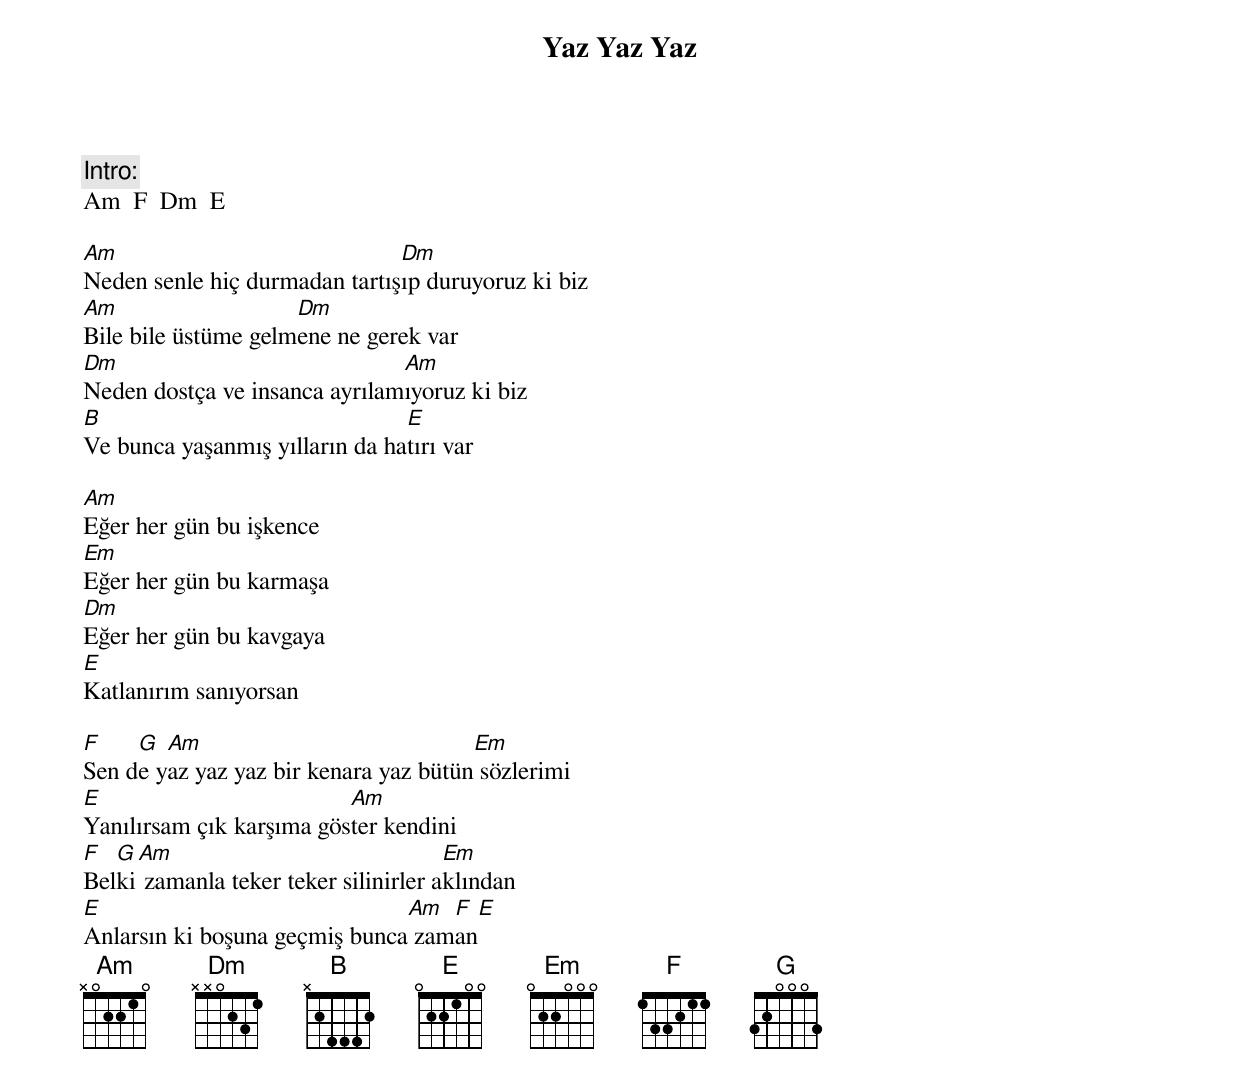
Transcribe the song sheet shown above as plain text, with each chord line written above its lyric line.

{title: Yaz Yaz Yaz}
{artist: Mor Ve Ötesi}

Intro:
Am  F  Dm  E

Am                             Dm
Neden senle hiç durmadan tartışıp duruyoruz ki biz
Am                   Dm
Bile bile üstüme gelmene ne gerek var
Dm                             Am
Neden dostça ve insanca ayrılamıyoruz ki biz
B                               E
Ve bunca yaşanmış yılların da hatırı var

Am
Eğer her gün bu işkence
Em
Eğer her gün bu karmaşa
Dm
Eğer her gün bu kavgaya
E
Katlanırım sanıyorsan

F    G  Am                             Em
Sen de yaz yaz yaz bir kenara yaz bütün sözlerimi
E                         Am
Yanılırsam çık karşıma göster kendini
F  G Am                               Em
Belki zamanla teker teker silinirler aklından
E                              Am  F E
Anlarsın ki boşuna geçmiş bunca zaman
